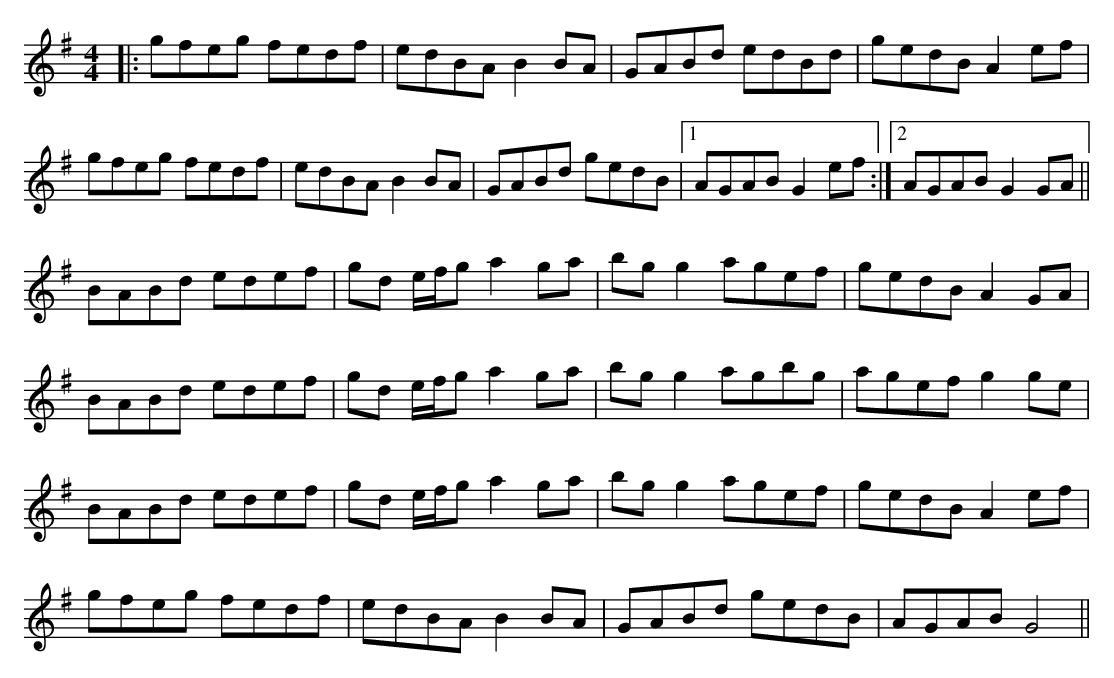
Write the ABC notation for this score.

X:1
M:4/4
K:G
|:gfeg fedf|edBA B2 BA|GABd edBd|gedB A2 ef|
gfeg fedf|edBA B2 BA|GABd gedB|1 AGAB G2 ef:|2 AGAB G2 GA||
BABd edef|gd e/f/g a2 ga|bg g2 agef|gedB A2 GA|
BABd edef|gd e/f/g a2 ga|bg g2 agbg|agef g2 ge|
BABd edef|gd e/f/g a2 ga|bg g2 agef|gedB A2 ef|
gfeg fedf|edBA B2 BA|GABd gedB|AGAB G4||
